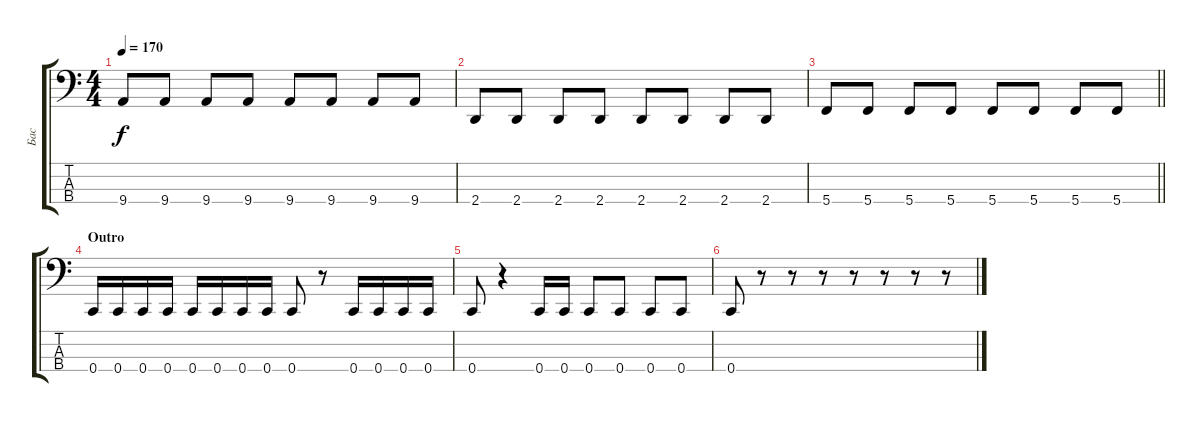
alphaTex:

\track ("Бас" "Бас") {instrument electricbassfinger}
\staff {score tabs}
\tuning (F2 C2 G1 C1) {hide}
\ts (4 4)
\tempo 170
\clef f4
\ks c
9.4.8{dy f} 9.4.8 9.4.8 9.4.8 9.4.8 9.4.8 9.4.8 9.4.8 |
2.4.8 2.4.8 2.4.8 2.4.8 2.4.8 2.4.8 2.4.8 2.4.8 |
\barLineRight lightlight
5.4.8 5.4.8 5.4.8 5.4.8 5.4.8 5.4.8 5.4.8 5.4.8 |
\section ("" "Outro")
0.4.16 0.4.16 0.4.16 0.4.16 0.4.16 0.4.16 0.4.16 0.4.16 0.4.8 r.8 0.4.16 0.4.16 0.4.16 0.4.16 |
0.4.8 r.4 0.4.16 0.4.16 0.4.8 0.4.8 0.4.8 0.4.8 |
0.4.8 r.8 r.8 r.8 r.8 r.8 r.8 r.8
